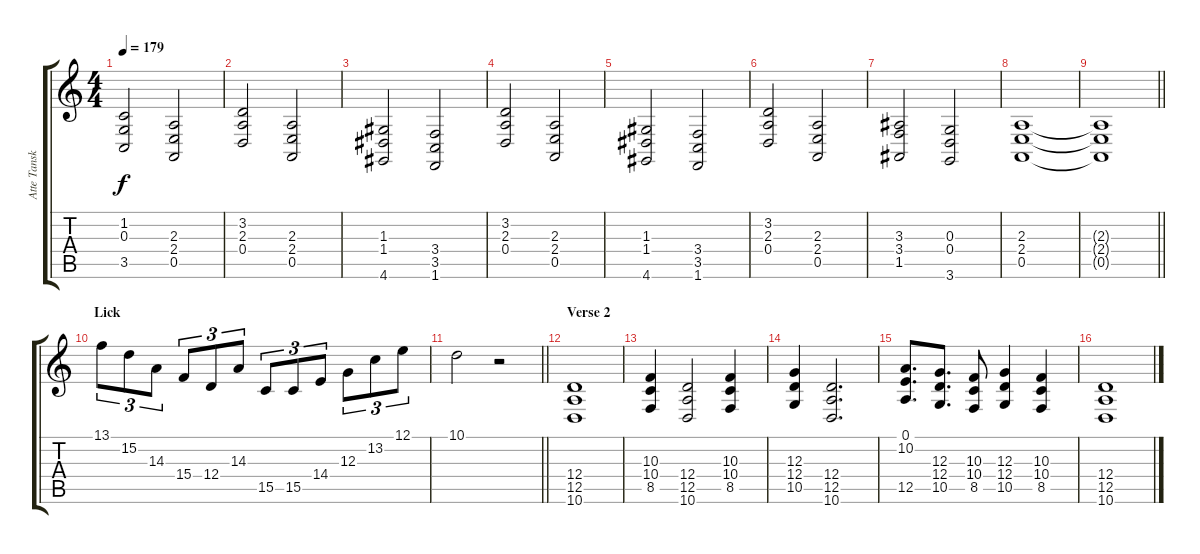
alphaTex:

\track ("Atte Tanskanen (Keys)" "Atte Tansk") {instrument stringensemble1}
\staff {score tabs}
\tuning (E4 B3 G3 D3 A2 E2) {hide}
\ts (4 4)
\tempo 179
\clef g2
\ks c
(1.2 0.3 3.5).2{dy f} (2.3 2.4 0.5).2 |
(3.2 2.3 0.4).2 (2.3 2.4 0.5).2 |
(1.3 1.4 4.6).2 (3.4 3.5 1.6).2 |
(3.2 2.3 0.4).2 (2.3 2.4 0.5).2 |
(1.3 1.4 4.6).2 (3.4 3.5 1.6).2 |
(3.2 2.3 0.4).2 (2.3 2.4 0.5).2 |
(3.3 3.4 1.5).2 (0.3 0.4 3.6).2 |
(2.3 2.4 0.5).1 |
\barLineRight lightlight
(2.3{t} 2.4{t} 0.5{t}).1 |
\section ("" "Lick")
13.1.8{tu (3 2)} 15.2.8{tu (3 2)} 14.3.8{tu (3 2)} 15.4.8{tu (3 2)} 12.4.8{tu (3 2)} 14.3.8{tu (3 2)} 15.5.8{tu (3 2)} 15.5.8{tu (3 2)} 14.4.8{tu (3 2)} 12.3.8{tu (3 2)} 13.2.8{tu (3 2)} 12.1.8{tu (3 2)} |
\barLineRight lightlight
10.1.2 r.2 |
\section ("" "Verse 2")
(12.4 12.5 10.6).1 |
(10.3 10.4 8.5).4 (12.4 12.5 10.6).2 (10.3 10.4 8.5).4 |
(12.3 12.4 10.5).4 (12.4 12.5 10.6).2{d} |
(0.1 10.2 12.5).8{d} (12.3 12.4 10.5).8{d} (10.3 10.4 8.5).8 (12.3 12.4 10.5).4 (10.3 10.4 8.5).4 |
(12.4 12.5 10.6).1
